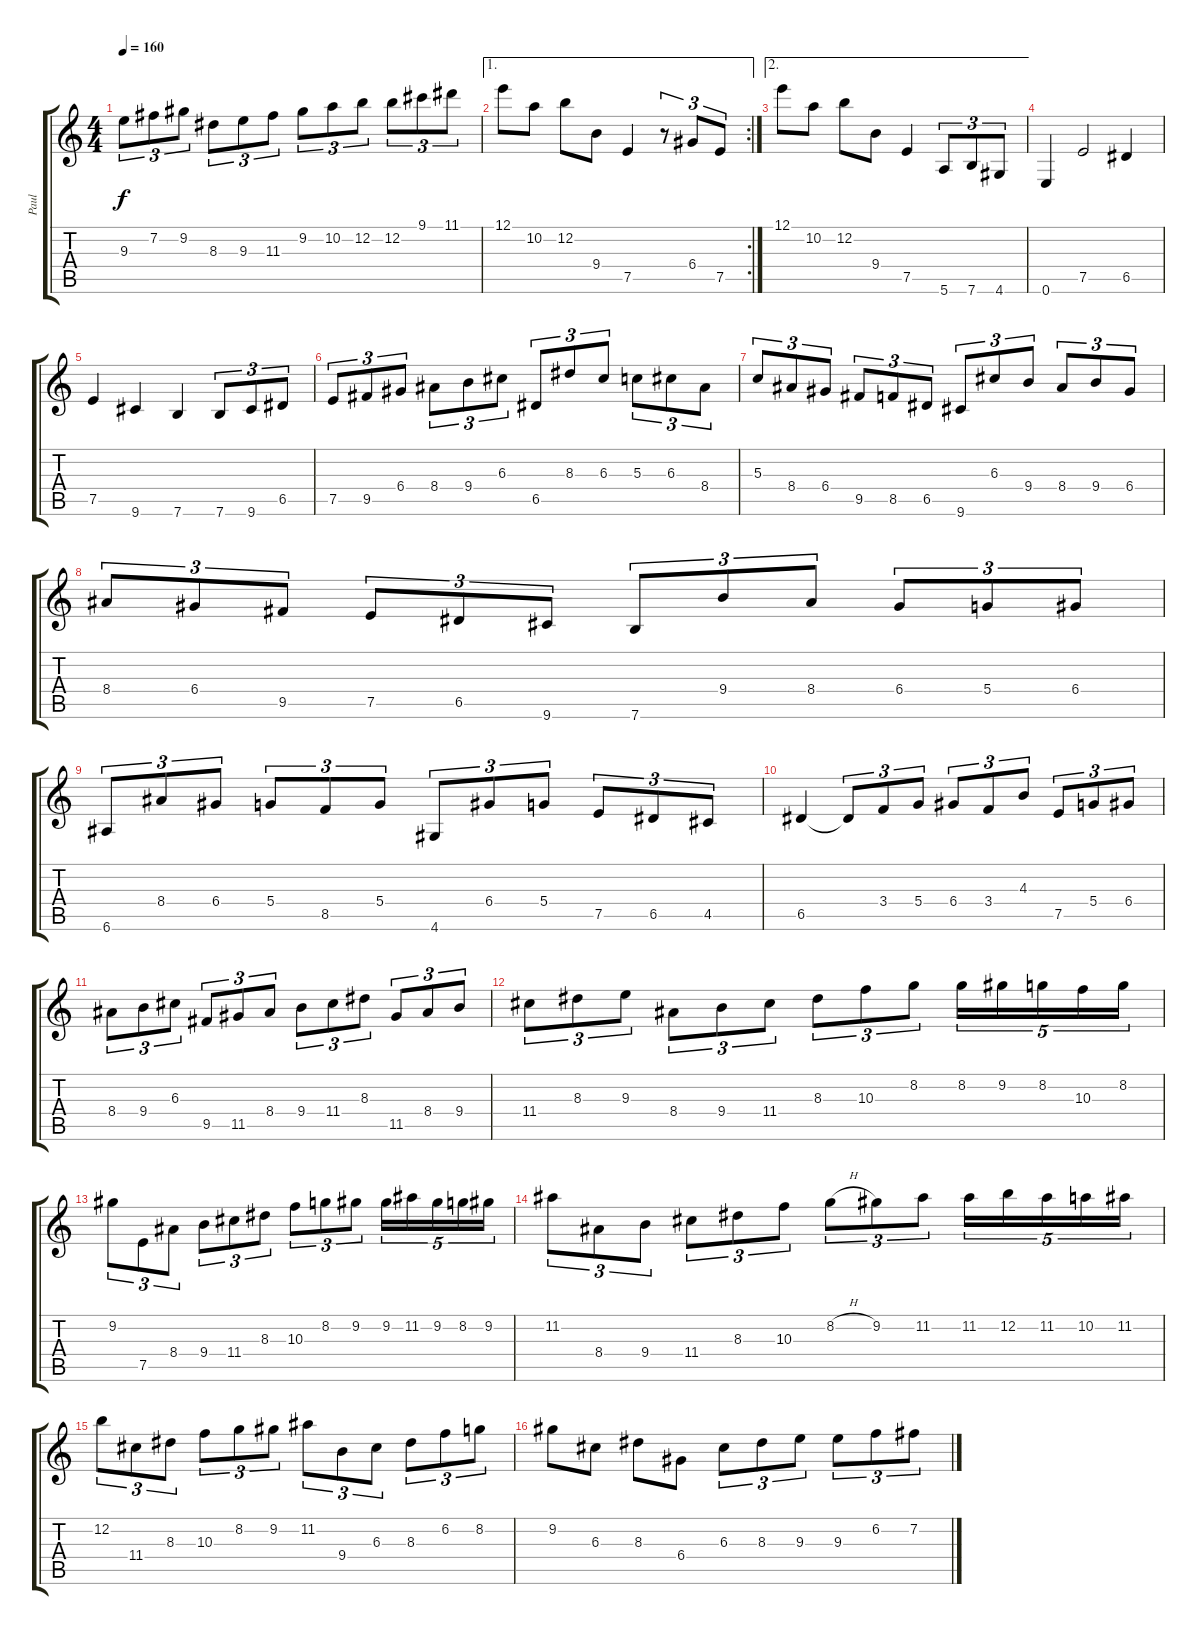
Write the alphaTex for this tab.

\track ("Paul" "Paul") {instrument acousticguitarnylon}
\staff {score tabs}
\tuning (E4 B3 G3 D3 A2 E2) {hide}
\ts (4 4)
\tempo 160
\clef g2
\ks c
9.3.8{tu (3 2) dy f} 7.2.8{tu (3 2)} 9.2.8{tu (3 2)} 8.3.8{tu (3 2)} 9.3.8{tu (3 2)} 11.3.8{tu (3 2)} 9.2.8{tu (3 2)} 10.2.8{tu (3 2)} 12.2.8{tu (3 2)} 12.2.8{tu (3 2)} 9.1.8{tu (3 2)} 11.1.8{tu (3 2)} |
\ae 1
\rc 2
12.1.8 10.2.8 12.2.8 9.4.8 7.5.4 r.8{tu (3 2)} 6.4.8{tu (3 2)} 7.5.8{tu (3 2)} |
\ae 2
12.1.8 10.2.8 12.2.8 9.4.8 7.5.4 5.6.8{tu (3 2)} 7.6.8{tu (3 2)} 4.6.8{tu (3 2)} |
0.6.4 7.5.2 6.5.4 |
7.5.4 9.6.4 7.6.4 7.6.8{tu (3 2)} 9.6.8{tu (3 2)} 6.5.8{tu (3 2)} |
7.5.8{tu (3 2)} 9.5.8{tu (3 2)} 6.4.8{tu (3 2)} 8.4.8{tu (3 2)} 9.4.8{tu (3 2)} 6.3.8{tu (3 2)} 6.5.8{tu (3 2)} 8.3.8{tu (3 2)} 6.3.8{tu (3 2)} 5.3.8{tu (3 2)} 6.3.8{tu (3 2)} 8.4.8{tu (3 2)} |
5.3.8{tu (3 2)} 8.4.8{tu (3 2)} 6.4.8{tu (3 2)} 9.5.8{tu (3 2)} 8.5.8{tu (3 2)} 6.5.8{tu (3 2)} 9.6.8{tu (3 2)} 6.3.8{tu (3 2)} 9.4.8{tu (3 2)} 8.4.8{tu (3 2)} 9.4.8{tu (3 2)} 6.4.8{tu (3 2)} |
8.4.8{tu (3 2)} 6.4.8{tu (3 2)} 9.5.8{tu (3 2)} 7.5.8{tu (3 2)} 6.5.8{tu (3 2)} 9.6.8{tu (3 2)} 7.6.8{tu (3 2)} 9.4.8{tu (3 2)} 8.4.8{tu (3 2)} 6.4.8{tu (3 2)} 5.4.8{tu (3 2)} 6.4.8{tu (3 2)} |
6.6.8{tu (3 2)} 8.4.8{tu (3 2)} 6.4.8{tu (3 2)} 5.4.8{tu (3 2)} 8.5.8{tu (3 2)} 5.4.8{tu (3 2)} 4.6.8{tu (3 2)} 6.4.8{tu (3 2)} 5.4.8{tu (3 2)} 7.5.8{tu (3 2)} 6.5.8{tu (3 2)} 4.5.8{tu (3 2)} |
6.5.4 6.5{t}.8{tu (3 2)} 3.4.8{tu (3 2)} 5.4.8{tu (3 2)} 6.4.8{tu (3 2)} 3.4.8{tu (3 2)} 4.3.8{tu (3 2)} 7.5.8{tu (3 2)} 5.4.8{tu (3 2)} 6.4.8{tu (3 2)} |
8.4.8{tu (3 2)} 9.4.8{tu (3 2)} 6.3.8{tu (3 2)} 9.5.8{tu (3 2)} 11.5.8{tu (3 2)} 8.4.8{tu (3 2)} 9.4.8{tu (3 2)} 11.4.8{tu (3 2)} 8.3.8{tu (3 2)} 11.5.8{tu (3 2)} 8.4.8{tu (3 2)} 9.4.8{tu (3 2)} |
11.4.8{tu (3 2)} 8.3.8{tu (3 2)} 9.3.8{tu (3 2)} 8.4.8{tu (3 2)} 9.4.8{tu (3 2)} 11.4.8{tu (3 2)} 8.3.8{tu (3 2)} 10.3.8{tu (3 2)} 8.2.8{tu (3 2)} 8.2.16{tu (5 4)} 9.2.16{tu (5 4)} 8.2.16{tu (5 4)} 10.3.16{tu (5 4)} 8.2.16{tu (5 4)} |
9.2.8{tu (3 2)} 7.5.8{tu (3 2)} 8.4.8{tu (3 2)} 9.4.8{tu (3 2)} 11.4.8{tu (3 2)} 8.3.8{tu (3 2)} 10.3.8{tu (3 2)} 8.2.8{tu (3 2)} 9.2.8{tu (3 2)} 9.2.16{tu (5 4)} 11.2.16{tu (5 4)} 9.2.16{tu (5 4)} 8.2.16{tu (5 4)} 9.2.16{tu (5 4)} |
11.2.8{tu (3 2)} 8.4.8{tu (3 2)} 9.4.8{tu (3 2)} 11.4.8{tu (3 2)} 8.3.8{tu (3 2)} 10.3.8{tu (3 2)} 8.2{h}.8{tu (3 2)} 9.2.8{tu (3 2)} 11.2.8{tu (3 2)} 11.2.16{tu (5 4)} 12.2.16{tu (5 4)} 11.2.16{tu (5 4)} 10.2.16{tu (5 4)} 11.2.16{tu (5 4)} |
12.2.8{tu (3 2)} 11.4.8{tu (3 2)} 8.3.8{tu (3 2)} 10.3.8{tu (3 2)} 8.2.8{tu (3 2)} 9.2.8{tu (3 2)} 11.2.8{tu (3 2)} 9.4.8{tu (3 2)} 6.3.8{tu (3 2)} 8.3.8{tu (3 2)} 6.2.8{tu (3 2)} 8.2.8{tu (3 2)} |
9.2.8 6.3.8 8.3.8 6.4.8 6.3.8{tu (3 2)} 8.3.8{tu (3 2)} 9.3.8{tu (3 2)} 9.3.8{tu (3 2)} 6.2.8{tu (3 2)} 7.2.8{tu (3 2)}
